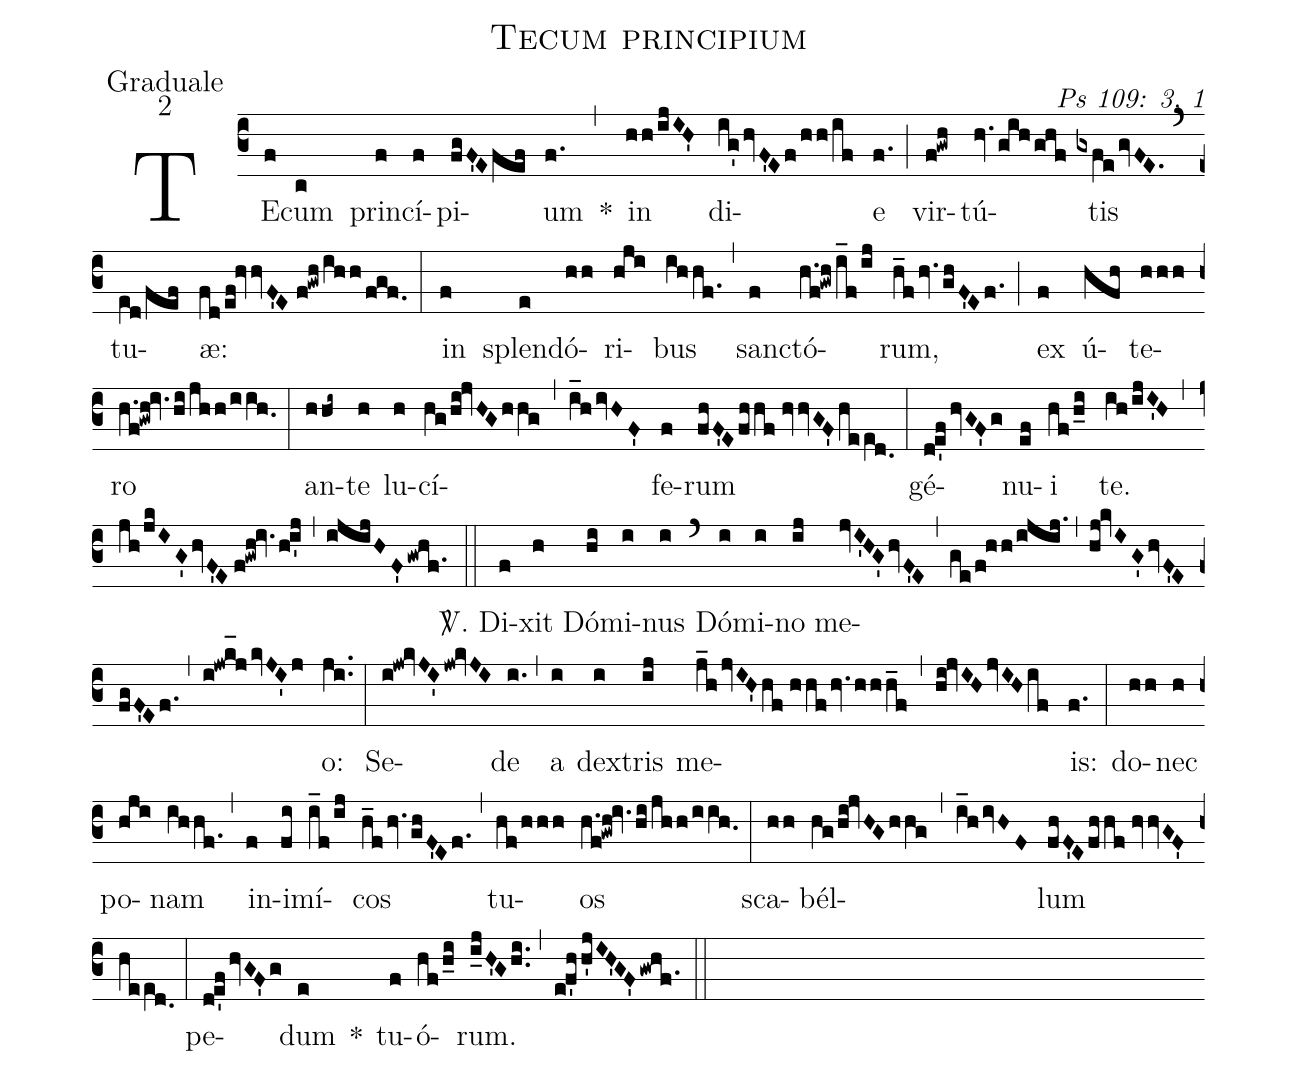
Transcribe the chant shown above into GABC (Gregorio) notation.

name: Tecum principium;
office-part: Graduale;
mode: 2;
commentary: Ps 109: 3, 1;
%%
(c3) TE(f)cum(c) prin(f)cí(f)pi(fgF'Efef)um(f.) *(,) in(hh/ijIH') di(ig'hvF'Ef/hh/if)e(f.) (;) vir(f!gwh)tú(hv.gihghf)tis(gxfegvFE.) (`) tu(e[ll:1]d/fef)æ:(fd/ef!hvvF'E//f!gwh/ihh/fgf.) (:)
in(f) splen(e)dó(hh)ri(hji)bus(ihhf.) (,) sanc(f)tó(h.f!gwh/i_f/ij)rum,(h_fhv.ghF'Ef.) (;) ex(f) ú(hfh)te(hhh)ro(h.f!gwh!iv.hi/jhh/iih.0) (:)
an(hhi~)te(h) lu(h)cí(hg/hi!jvHGhhg)(,)(i_hivHF')fe(f)rum(fhF'Efhhf//hvvGF'hee[ll:1]d.0) (:)
gé(de'fhvGF'g)nu(ef)i(hf/h_i) te.(ih/ijI'H) (,) (jh/jkIG'hvF'E//f!gwh!iv.hi'j) (,) (ijijHF'gwhf.1) (::)
<sp>V/</sp>. Di(f)xit(h) Dó(hi)mi(i)nus(i) (`) Dó(i)mi(i)no(ij) me(jvI'HG'hvF'E)(,)(ge/f!hh/ijij.)(,)(hj!kvIG'hvF'E//fgF'Ef.)(,)(i!jwk_[hl:1]jkvJI'j)o:(ji..) (:)
Se(i!jw!kvJI'jw!kvJI)de(i.) (,) a(i) dex(i)tris(ij) me(j_hjvIH'hf//hhfhv.hhh_f)(,)(hi!jvIHjvIHif)is:(f.) (:)
do(hh)nec(h) po(hji)nam(ihhf.) (,) in(f)i(fi)mí(i_f/ij)cos(h_fhv.ghF'Ef.) (,) tu(hf/hhh)os(h.f!gwh!iv.hi/jhh/iih.0) (:)
sca(hh)bél(hg/hi!jvHGhhg)(,)(i_hivHF)lum(fhF'Efhhf//hvvGF'hee[ll:1]d.0) (:)
pe(de'fhvGF'g)dum(e) *() tu(f)ó(hf/h_i)rum.(i_jH'Ghi..) (,) (ef'hh'jIH'GF'gwhf.1) (::)
